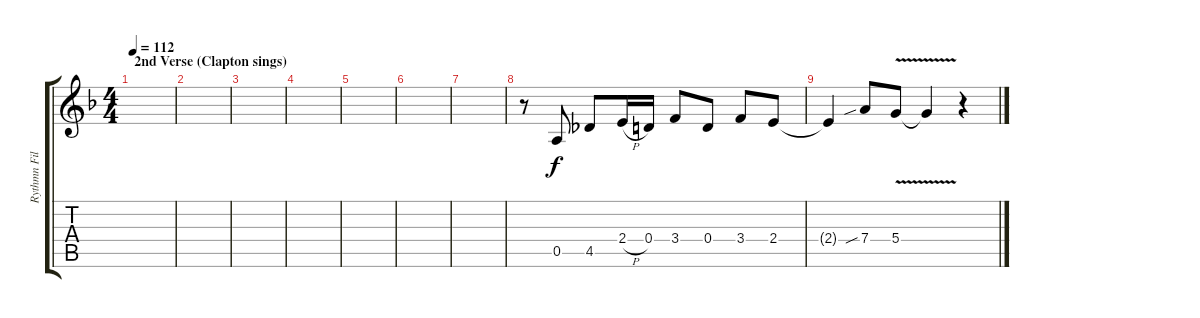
\track ("Rythmn Fills" "Rythmn Fil") {instrument electricguitarclean}
\staff {score tabs}
\tuning (E4 B3 G3 D3 A2 E2) {hide}
\ts (4 4)
\section ("" "2nd Verse (Clapton sings)")
\tempo 112
\clef g2
\ks f
|
|
|
|
|
|
|
r.8 0.5.8 4.5.8 2.4{h}.16 0.4.16 3.4.8 0.4.8 3.4.8 2.4.8 |
2.4{t}.4 7.4{sib}.8 5.4{v}.8 5.4{t}.4 r.4
